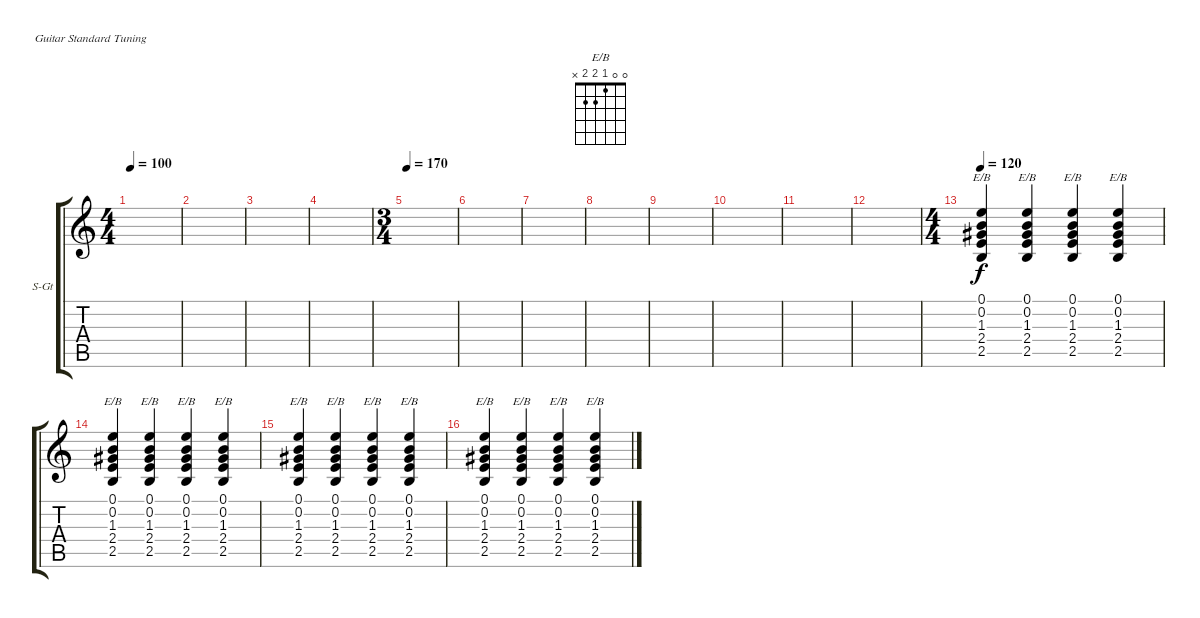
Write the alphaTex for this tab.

\defaultSystemsLayout 4
\bracketExtendMode groupsimilarinstruments
\firstSystemTrackNameOrientation horizontal
\otherSystemsTrackNameOrientation horizontal
\track ("Steel Guitar" "S-Gt") {instrument acousticguitarsteel}
\staff {score tabs}
\tuning (E4 B3 G3 D3 A2 E2)
\chord ("E/B" 0 0 1 2 2 x)
\ts (4 4)
\tempo 100
\clef g2
\scale
0.487395
\ks c
|
\scale
0.256303 |
\scale
0.256303 |
\scale
0.256303 |
\ts (3 4)
\tempo 170
\scale
0.487395 |
\scale
0.256303 |
\scale
0.333333 |
\scale
0.333333 |
\scale
0.333333 |
\scale
0.333333 |
\scale
0.333333 |
\scale
0.333333 |
\ts (4 4)
\tempo 120
\scale
0.487395 (2.5 2.4 1.3 0.2 0.1).4{ch "E/B"} (2.5 2.4 1.3 0.2 0.1).4{ch "E/B"} (2.5 2.4 1.3 0.2 0.1).4{ch "E/B"} (2.5 2.4 1.3 0.2 0.1).4{ch "E/B"} |
\scale
0.256303 (2.5 2.4 1.3 0.2 0.1).4{ch "E/B"} (2.5 2.4 1.3 0.2 0.1).4{ch "E/B"} (2.5 2.4 1.3 0.2 0.1).4{ch "E/B"} (2.5 2.4 1.3 0.2 0.1).4{ch "E/B"} |
\scale
0.256303 (2.5 2.4 1.3 0.2 0.1).4{ch "E/B"} (2.5 2.4 1.3 0.2 0.1).4{ch "E/B"} (2.5 2.4 1.3 0.2 0.1).4{ch "E/B"} (2.5 2.4 1.3 0.2 0.1).4{ch "E/B"} |
(2.5 2.4 1.3 0.2 0.1).4{ch "E/B"} (2.5 2.4 1.3 0.2 0.1).4{ch "E/B"} (2.5 2.4 1.3 0.2 0.1).4{ch "E/B"} (2.5 2.4 1.3 0.2 0.1).4{ch "E/B"}
